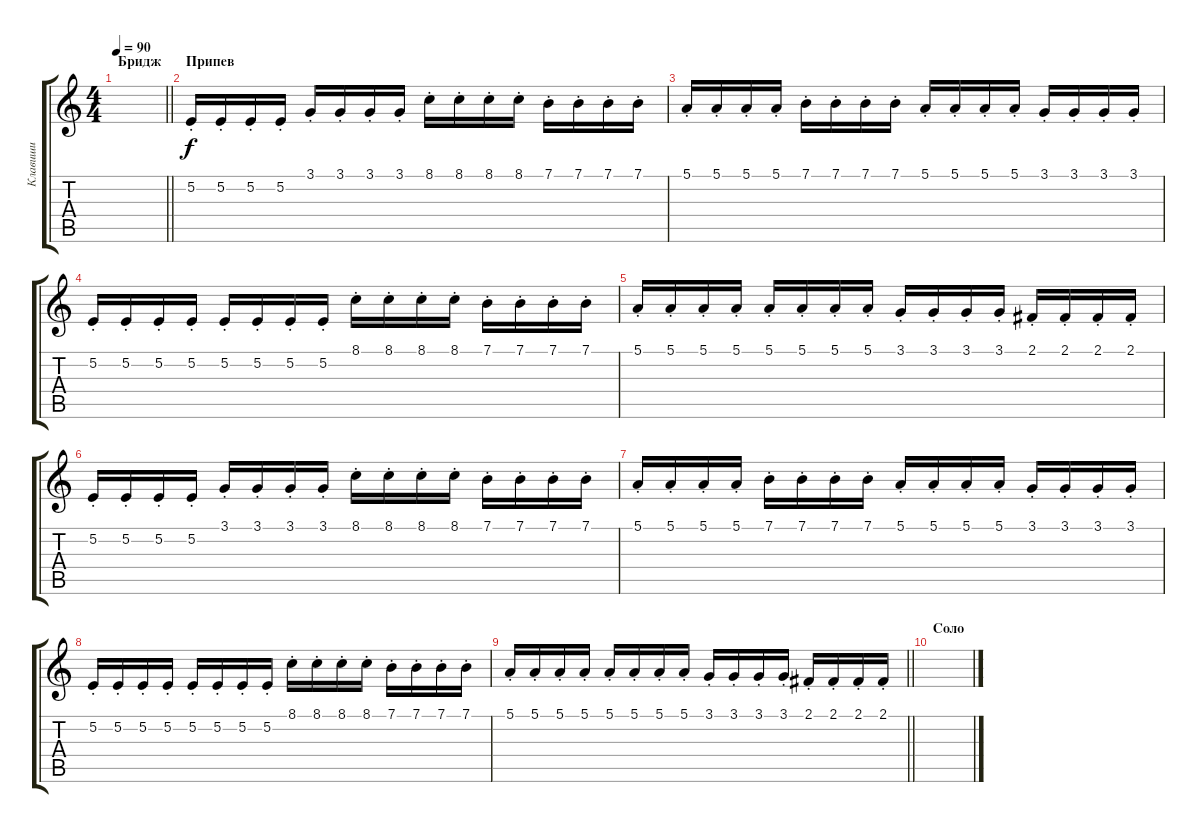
\track ("Клавиши" "Клавиши") {instrument lead1square}
\staff {score tabs}
\tuning (E4 B3 G3 D3 A2 E2) {hide}
\ts (4 4)
\section ("" "Бридж")
\tempo 90
\clef g2
\barLineRight lightlight
\ks c
|
\section ("" "Припев")
5.2{st}.16 5.2{st}.16 5.2{st}.16 5.2{st}.16 3.1{st}.16 3.1{st}.16 3.1{st}.16 3.1{st}.16 8.1{st}.16 8.1{st}.16 8.1{st}.16 8.1{st}.16 7.1{st}.16 7.1{st}.16 7.1{st}.16 7.1{st}.16 |
5.1{st}.16 5.1{st}.16 5.1{st}.16 5.1{st}.16 7.1{st}.16 7.1{st}.16 7.1{st}.16 7.1{st}.16 5.1{st}.16 5.1{st}.16 5.1{st}.16 5.1{st}.16 3.1{st}.16 3.1{st}.16 3.1{st}.16 3.1{st}.16 |
5.2{st}.16 5.2{st}.16 5.2{st}.16 5.2{st}.16 5.2{st}.16 5.2{st}.16 5.2{st}.16 5.2{st}.16 8.1{st}.16 8.1{st}.16 8.1{st}.16 8.1{st}.16 7.1{st}.16 7.1{st}.16 7.1{st}.16 7.1{st}.16 |
5.1{st}.16 5.1{st}.16 5.1{st}.16 5.1{st}.16 5.1{st}.16 5.1{st}.16 5.1{st}.16 5.1{st}.16 3.1{st}.16 3.1{st}.16 3.1{st}.16 3.1{st}.16 2.1{st}.16 2.1{st}.16 2.1{st}.16 2.1{st}.16 |
5.2{st}.16 5.2{st}.16 5.2{st}.16 5.2{st}.16 3.1{st}.16 3.1{st}.16 3.1{st}.16 3.1{st}.16 8.1{st}.16 8.1{st}.16 8.1{st}.16 8.1{st}.16 7.1{st}.16 7.1{st}.16 7.1{st}.16 7.1{st}.16 |
5.1{st}.16 5.1{st}.16 5.1{st}.16 5.1{st}.16 7.1{st}.16 7.1{st}.16 7.1{st}.16 7.1{st}.16 5.1{st}.16 5.1{st}.16 5.1{st}.16 5.1{st}.16 3.1{st}.16 3.1{st}.16 3.1{st}.16 3.1{st}.16 |
5.2{st}.16 5.2{st}.16 5.2{st}.16 5.2{st}.16 5.2{st}.16 5.2{st}.16 5.2{st}.16 5.2{st}.16 8.1{st}.16 8.1{st}.16 8.1{st}.16 8.1{st}.16 7.1{st}.16 7.1{st}.16 7.1{st}.16 7.1{st}.16 |
\barLineRight lightlight
5.1{st}.16 5.1{st}.16 5.1{st}.16 5.1{st}.16 5.1{st}.16 5.1{st}.16 5.1{st}.16 5.1{st}.16 3.1{st}.16 3.1{st}.16 3.1{st}.16 3.1{st}.16 2.1{st}.16 2.1{st}.16 2.1{st}.16 2.1{st}.16 |
\section ("" "Соло")
